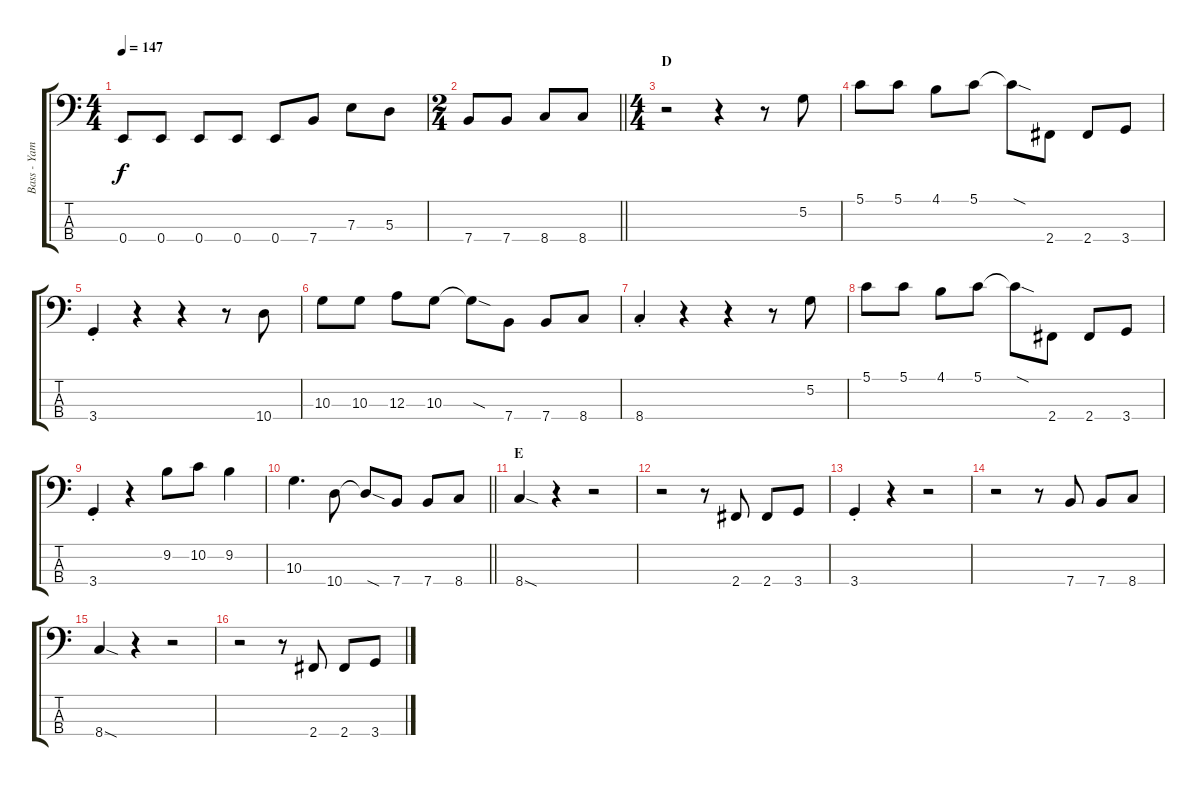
\track ("Bass - Yamada" "Bass - Yam") {instrument electricbasspick}
\staff {score tabs}
\tuning (G2 D2 A1 E1) {hide}
\ts (4 4)
\tempo 147
\clef f4
\ks c
0.4.8{dy f} 0.4.8 0.4.8 0.4.8 0.4.8 7.4.8 7.3.8 5.3.8 |
\ts (2 4)
\barLineRight lightlight
7.4.8 7.4.8 8.4.8 8.4.8 |
\ts (4 4)
\section ("" "D")
r.2 r.4 r.8 5.2.8 |
5.1.8 5.1.8 4.1.8 5.1.8 5.1{sod t}.8 2.4.8 2.4.8 3.4.8 |
3.4{st}.4 r.4 r.4 r.8 10.4.8 |
10.3.8 10.3.8 12.3.8 10.3.8 10.3{sod t}.8 7.4.8 7.4.8 8.4.8 |
8.4{st}.4 r.4 r.4 r.8 5.2.8 |
5.1.8 5.1.8 4.1.8 5.1.8 5.1{sod t}.8 2.4.8 2.4.8 3.4.8 |
3.4{st}.4 r.4 9.2.8 10.2.8 9.2.4 |
\barLineRight lightlight
10.3.4{d} 10.4.8 10.4{sod t}.8 7.4.8 7.4.8 8.4.8 |
\section ("" "E")
8.4{sod}.4 r.4 r.2 |
r.2 r.8 2.4.8 2.4.8 3.4.8 |
3.4{st}.4 r.4 r.2 |
r.2 r.8 7.4.8 7.4.8 8.4.8 |
8.4{sod}.4 r.4 r.2 |
r.2 r.8 2.4.8 2.4.8 3.4.8
